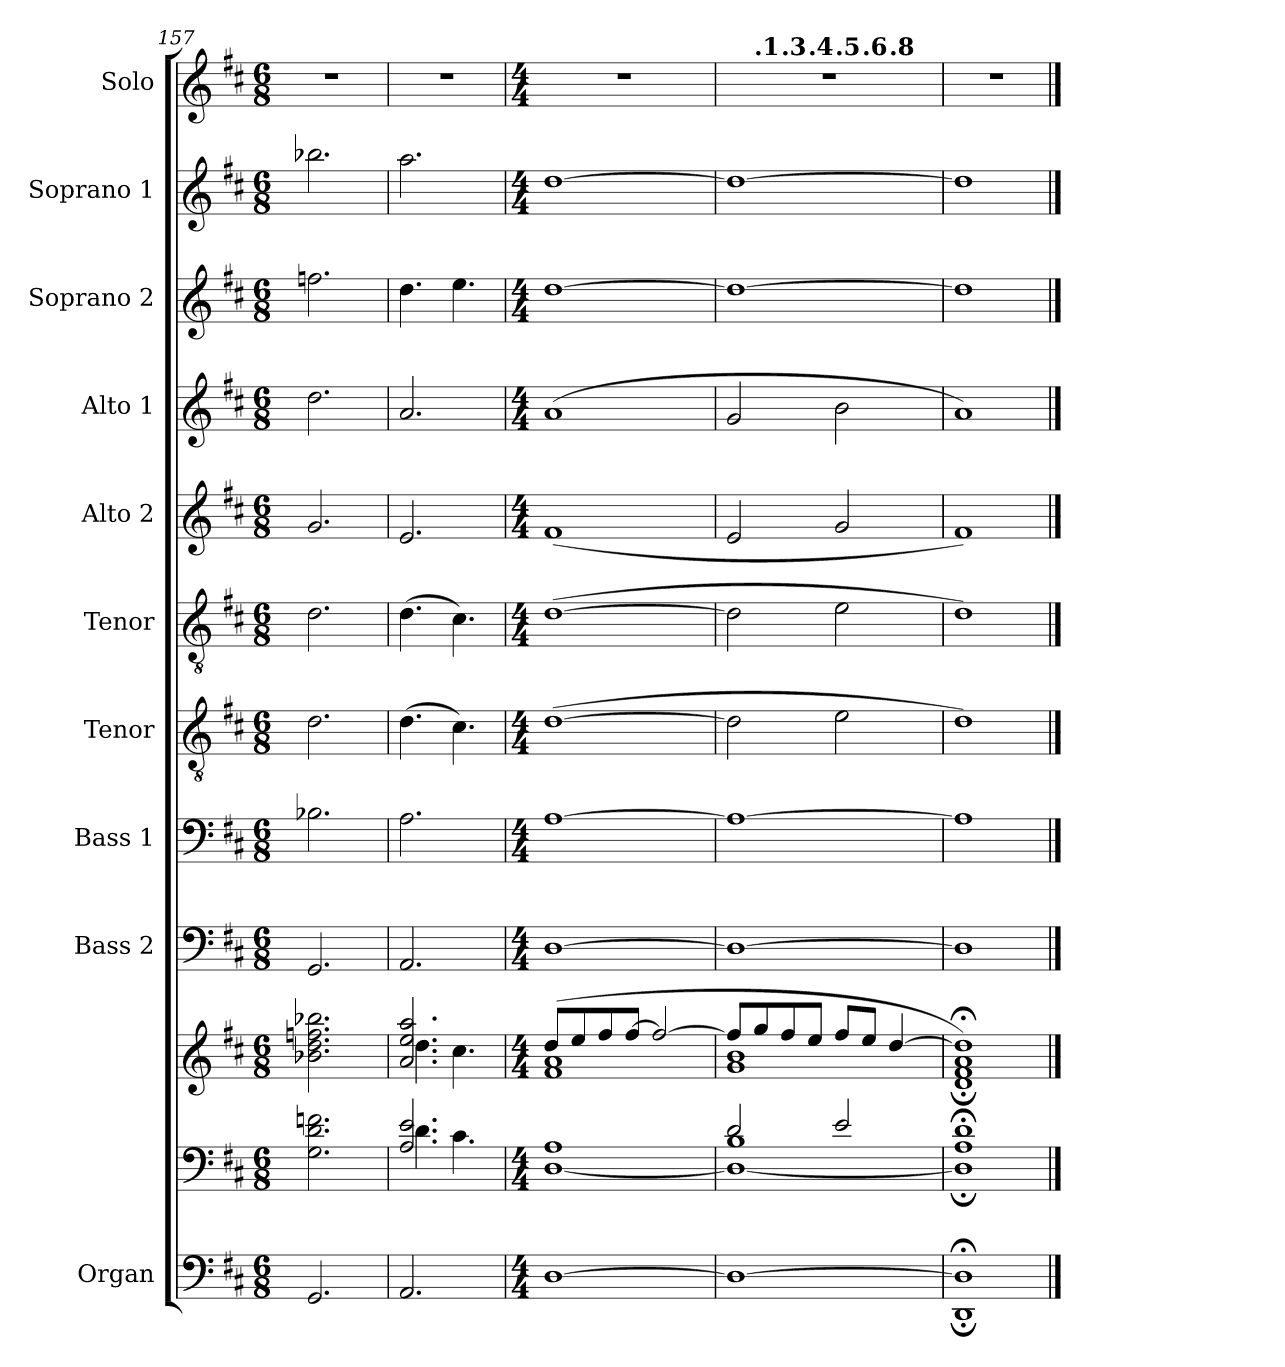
**kern	**kern	**kern	**kern	**kern	**kern	**kern	**kern	**kern	**kern	**kern	**kern
*part10	*part10	*part10	*part9	*part8	*part7	*part6	*part5	*part4	*part3	*part2	*part1
*staff12	*staff11	*staff10	*staff9	*staff8	*staff7	*staff6	*staff5	*staff4	*staff3	*staff2	*staff1
*I"Organ	*	*	*I"Bass 2	*I"Bass 1	*I"Tenor	*I"Tenor	*I"Alto 2	*I"Alto 1	*I"Soprano 2	*I"Soprano 1	*I"Solo
*I'Org.	*	*	*I'B2	*I'B1	*I'T.	*I'T.	*I'A2	*I'A1	*I'S2	*I'S1	*I'Solo
*clefF4	*clefF4	*clefG2	*clefF4	*clefF4	*clefGv2	*clefGv2	*clefG2	*clefG2	*clefG2	*clefG2	*clefG2
*k[f#c#]	*k[f#c#]	*k[f#c#]	*k[f#c#]	*k[f#c#]	*k[f#c#]	*k[f#c#]	*k[f#c#]	*k[f#c#]	*k[f#c#]	*k[f#c#]	*k[f#c#]
*M6/8	*M6/8	*M6/8	*M6/8	*M6/8	*M6/8	*M6/8	*M6/8	*M6/8	*M6/8	*M6/8	*M6/8
*MM90	*MM90	*MM90	*MM90	*MM90	*MM90	*MM90	*MM90	*MM90	*MM90	*MM90	*MM90
=157	=157	=157	=157	=157	=157	=157	=157	=157	=157	=157	=157
2.GG/	2.G\ 2.d\ 2.fn\	2.b-X\ 2.dd\ 2.ffn\ 2.bb-X\	2.GG/	2.B-X\	2.d\	2.d\	2.g/	2.dd\	2.ffn\	2.bb-X\	2.r
=158	=158	=158	=158	=158	=158	=158	=158	=158	=158	=158	=158
*	*^	*^	*	*	*	*	*	*	*	*	*
2.AA/	2.A/ 2.e/	4.d\	2.a/ 2.ee/ 2.aa/	4.dd\	2.AA/	2.A\	(>4.d\	(>4.d\	2.e/	2.a/	4.dd\	2.aa\	2.r
.	.	4.c#\	.	4.cc#\	.	.	4.c#\)	4.c#\)	.	.	4.ee\	.	.
=159	=159	=159	=159	=159	=159	=159	=159	=159	=159	=159	=159	=159	=159
*M4/4	*M4/4	*	*M4/4	*	*M4/4	*M4/4	*M4/4	*M4/4	*M4/4	*M4/4	*M4/4	*M4/4	*M4/4
[1D	1A	[1D	(>8dd/L	1f# 1a	[1D	[1A	(>[1d	(>[1d	(>1f#	(>1a	[1dd	[1dd	1r
.	.	.	8ee/	.	.	.	.	.	.	.	.	.	.
.	.	.	8ff#/	.	.	.	.	.	.	.	.	.	.
.	.	.	[8ff#/J	.	.	.	.	.	.	.	.	.	.
.	.	.	2ff#/_	.	.	.	.	.	.	.	.	.	.
*	*v	*v	*	*	*	*	*	*	*	*	*	*	*
=160	=160	=160	=160	=160	=160	=160	=160	=160	=160	=160	=160	=160
*	*	*	*	*	*	*	*	*	*	*	*	*MM90
*	*^	*	*	*	*	*	*	*	*	*	*	*
*	*	*^	*	*	*	*	*	*	*	*	*	*	*
!	!	!	!	!	!	!	!	!	!	!	!	!	!	!LO:TX:a:t=rit.
*	*	*	*	*	*	*	*	*	*	*	*	*	*	*^
*	*	*	*	*	*	*	*	*	*	*	*	*	*	*	*^
*	*	*	*	*	*	*	*	*	*	*	*	*	*	*	*	*^
*	*	*	*	*	*	*	*	*	*	*	*	*	*	*	*	*	*^
*	*	*	*	*	*	*	*	*	*	*	*	*	*	*	*	*	*	*^
*	*	*	*	*	*	*	*	*	*	*	*	*	*	*	*	*	*	*	*^
1D_	2d/	1D_	1B	8ff#/L]	1g 1b	1D_	1A_	2d\]	2d\]	2e/	2g/	1dd_	1dd_	1r	8ryy	4ryy	4.ryy	2ryy	2ryy	2.ryy
*	*	*	*	*	*	*	*	*	*	*	*	*	*	*MM88	*	*	*	*	*	*
!	!	!	!	!	!	!	!	!	!	!	!	!	!	!	!LO:TX:a:B:t=.1	!	!	!	!	!
.	.	.	.	8gg/	.	.	.	.	.	.	.	.	.	.	2..ryy	.	.	.	.	.
*	*	*	*	*	*	*	*	*	*	*	*	*	*	*MM86	*	*	*	*	*	*
!	!	!	!	!	!	!	!	!	!	!	!	!	!	!	!	!LO:TX:a:B:t=.3	!	!	!	!
.	.	.	.	8ff#/	.	.	.	.	.	.	.	.	.	.	.	2.ryy	.	.	.	.
*	*	*	*	*	*	*	*	*	*	*	*	*	*	*MM84	*	*	*	*	*	*
!	!	!	!	!	!	!	!	!	!	!	!	!	!	!	!	!	!LO:TX:a:B:t=.4	!	!	!
.	.	.	.	8ee/J	.	.	.	.	.	.	.	.	.	.	.	.	2ryy	.	.	.
*	*	*	*	*	*	*	*	*	*	*	*	*	*	*MM82	*	*	*	*	*	*
!	!	!	!	!	!	!	!	!	!	!	!	!	!	!	!	!	!	!LO:TX:a:B:t=.5	!	!
.	2e/	.	.	8ff#/L	.	.	.	2e\	2e\	2g/	2b\	.	.	.	.	.	.	2ryy	8ryy	.
*	*	*	*	*	*	*	*	*	*	*	*	*	*	*MM80	*	*	*	*	*	*
!	!	!	!	!	!	!	!	!	!	!	!	!	!	!	!	!	!	!	!LO:TX:a:B:t=.6	!
.	.	.	.	8ee/J	.	.	.	.	.	.	.	.	.	.	.	.	.	.	4.ryy	.
*	*	*	*	*	*	*	*	*	*	*	*	*	*	*MM78	*	*	*	*	*	*
!	!	!	!	!	!	!	!	!	!	!	!	!	!	!	!	!	!	!	!	!LO:TX:a:B:t=.8
.	.	.	.	[4dd/	.	.	.	.	.	.	.	.	.	.	.	.	.	.	.	4ryy
.	.	.	.	.	.	.	.	.	.	.	.	.	.	.	.	.	8ryy	.	.	.
*	*v	*v	*v	*	*	*	*	*	*	*	*	*	*	*v	*v	*v	*v	*v	*v	*v
=161	=161	=161	=161	=161	=161	=161	=161	=161	=161	=161	=161	=161
*	*	*	*	*	*	*	*	*	*	*	*	*MM75
*^	*^	*	*	*	*	*	*	*	*	*	*	*
1DD;	1D;<]	1A;< 1d;<	1D;]	1dd;<])	1d; 1f#; 1a;	1D]	1A]	1d)	1d)	1f#)	1a)	1dd]	1dd]	1r
*v	*v	*	*	*	*	*	*	*	*	*	*	*	*	*
*	*v	*v	*	*	*	*	*	*	*	*	*	*	*
*	*	*v	*v	*	*	*	*	*	*	*	*	*
==	==	==	==	==	==	==	==	==	==	==	==
*-	*-	*-	*-	*-	*-	*-	*-	*-	*-	*-	*-
